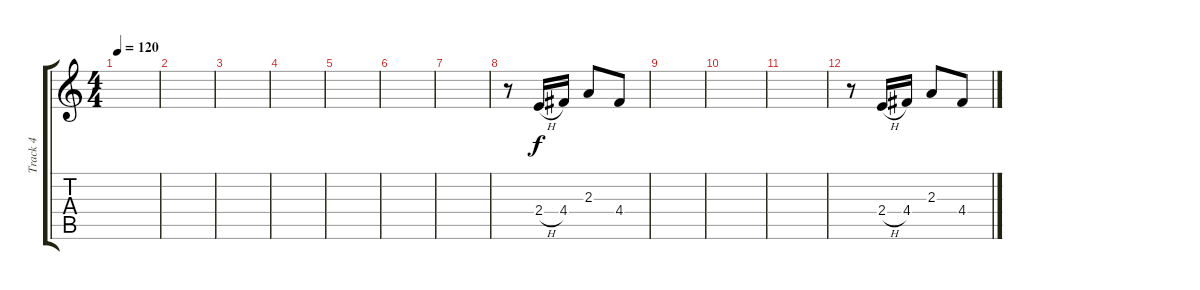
\track ("Track 4" "Track 4") {instrument overdrivenguitar}
\staff {score tabs}
\tuning (E4 B3 G3 D3 A2 E2) {hide}
\ts (4 4)
\tempo 120
\clef g2
\ks c
|
|
|
|
|
|
|
r.8 2.4{h}.16{dy f} 4.4.16 2.3.8 4.4.8 |
|
|
|
r.8 2.4{h}.16 4.4.16 2.3.8 4.4.8
